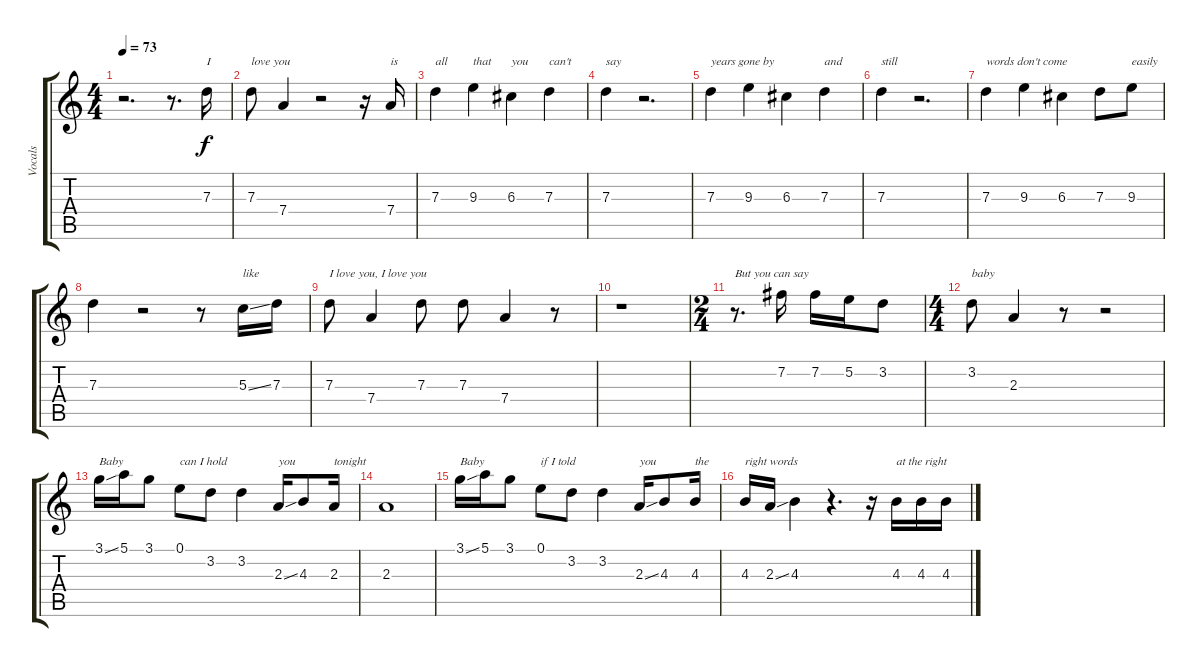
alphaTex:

\track ("Vocals" "Vocals") {instrument electricguitarjazz}
\staff {score tabs}
\tuning (E4 B3 G3 D3 A2 E2) {hide}
\ts (4 4)
\tempo 73
\clef g2
\ks c
r.2{d dy f} r.8{d} 7.3.16{txt "I"} |
7.3.8{txt "love you"} 7.4.4 r.2 r.16 7.4.16{txt "is"} |
7.3.4{txt "all"} 9.3.4{txt "that"} 6.3.4{txt "you"} 7.3.4{txt "can't"} |
7.3.4{txt "say"} r.2{d} |
7.3.4{txt "years gone by"} 9.3.4 6.3.4 7.3.4{txt "and"} |
7.3.4{txt "still"} r.2{d} |
7.3.4{txt "words don't come"} 9.3.4 6.3.4 7.3.8 9.3.8{txt "easily"} |
7.3.4 r.2 r.8 5.3{ss}.16{txt "like"} 7.3.16 |
7.3.8{txt "I love you, I love you"} 7.4.4 7.3.8 7.3.8 7.4.4 r.8 |
r.1 |
\ts (2 4)
r.8{d txt "But you can say"} 7.2.16 7.2.16 5.2.16 3.2.8 |
\ts (4 4)
3.2.8{txt "baby"} 2.3.4 r.8 r.2 |
3.1{ss}.16{txt "Baby"} 5.1.16 3.1.8 0.1.8{txt "can I hold"} 3.2.8 3.2.4 2.3{ss}.16{txt "you"} 4.3.8 2.3.16{txt "tonight"} |
2.3.1 |
3.1{ss}.16{txt "Baby"} 5.1.16 3.1.8 0.1.8{txt "if I told"} 3.2.8 3.2.4 2.3{ss}.16{txt "you"} 4.3.8 4.3.16{txt "the"} |
4.3.16{txt "right words"} 2.3{ss}.16 4.3.4 r.4{d} r.16 4.3.16{txt "at the right"} 4.3.16 4.3.16
